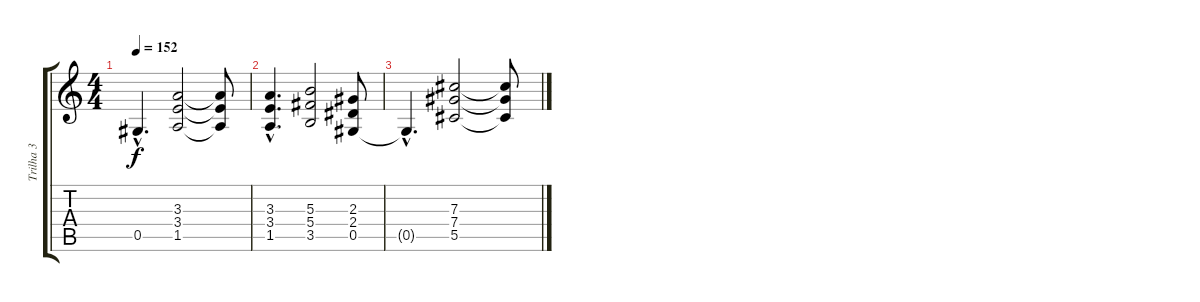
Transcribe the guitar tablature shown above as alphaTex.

\track ("Trilha 3" "Trilha 3") {instrument overdrivenguitar}
\staff {score tabs}
\tuning (Eb4 Bb3 Gb3 Db3 Ab2 Eb2) {hide}
\ts (4 4)
\tempo 152
\clef g2
\ks c
0.5{hac t}.4{d dy f} (3.3 3.4 1.5).2 (3.3{t} 3.4{t} 1.5{t}).8 |
(3.3{hac} 3.4{hac} 1.5{hac}).4{d} (5.3 5.4 3.5).2 (2.3 2.4 0.5).8 |
0.5{hac t}.4{d} (7.3 7.4 5.5).2 (7.3{t} 7.4{t} 5.5{t}).8
